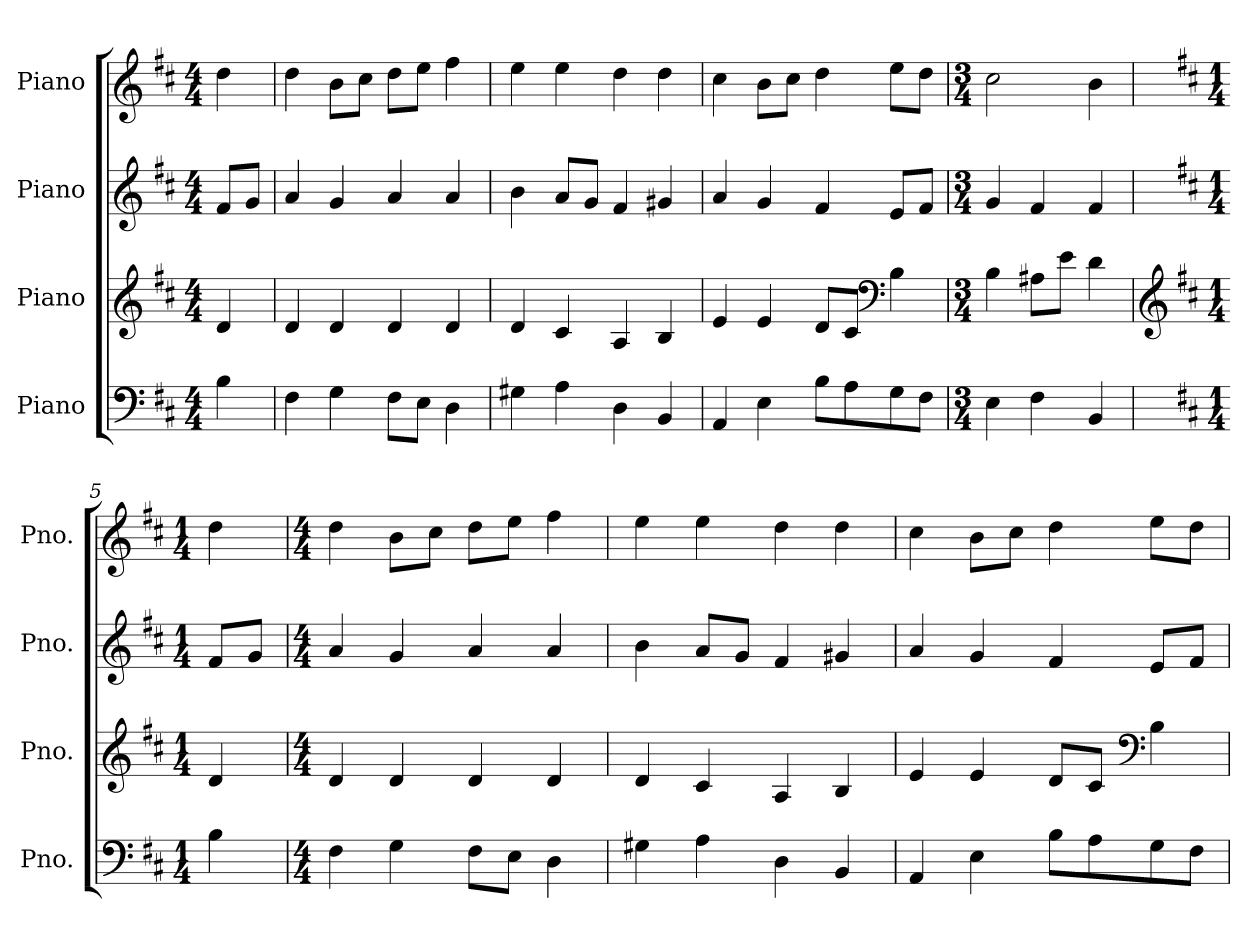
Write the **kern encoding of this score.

**kern	**kern	**kern	**kern
*part4	*part3	*part2	*part1
*staff4	*staff3	*staff2	*staff1
*I"Piano	*I"Piano	*I"Piano	*I"Piano
*I'Pno.	*I'Pno.	*I'Pno.	*I'Pno.
*clefF4	*clefG2	*clefG2	*clefG2
*k[f#c#]	*k[f#c#]	*k[f#c#]	*k[f#c#]
*M4/4	*M4/4	*M4/4	*M4/4
*MM120	*MM120	*MM120	*MM120
=	=	=	=
4B\	4d/	8f#/L	4dd\
.	.	8g/J	.
=1	=1	=1	=1
4F#\	4d/	4a/	4dd\
4G\	4d/	4g/	8b\L
.	.	.	8cc#\J
8F#\L	4d/	4a/	8dd\L
8E\J	.	.	8ee\J
4D\	4d/	4a/	4ff#\
=2	=2	=2	=2
4G#X\	4d/	4b\	4ee\
4A\	4c#/	8a/L	4ee\
.	.	8g/J	.
4D\	4A/	4f#/	4dd\
4BB/	4B/	4g#X/	4dd\
=3	=3	=3	=3
4AA/	4e/	4a/	4cc#\
4E\	4e/	4g/	8b\L
.	.	.	8cc#\J
8B\L	8d/L	4f#/	4dd\
8A\	8c#/J	.	.
*	*clefF4	*	*
8G\	4B\	8e/L	8ee\L
8F#\J	.	8f#/J	8dd\J
=4	=4	=4	=4
*M3/4	*M3/4	*M3/4	*M3/4
4E\	4B\	4g/	2cc#\
4F#\	8A#X\L	4f#/	.
.	8e\J	.	.
4BB/	4d\	4f#/	4b\
=5	=5	=5	=5
*	*clefG2	*	*
*k[f#c#]	*k[f#c#]	*k[f#c#]	*k[f#c#]
*M1/4	*M1/4	*M1/4	*M1/4
4B\	4d/	8f#/L	4dd\
.	.	8g/J	.
!!LO:LB:g=z
=6	=6	=6	=6
*M4/4	*M4/4	*M4/4	*M4/4
4F#\	4d/	4a/	4dd\
4G\	4d/	4g/	8b\L
.	.	.	8cc#\J
8F#\L	4d/	4a/	8dd\L
8E\J	.	.	8ee\J
4D\	4d/	4a/	4ff#\
=7	=7	=7	=7
4G#X\	4d/	4b\	4ee\
4A\	4c#/	8a/L	4ee\
.	.	8g/J	.
4D\	4A/	4f#/	4dd\
4BB/	4B/	4g#X/	4dd\
=8	=8	=8	=8
4AA/	4e/	4a/	4cc#\
4E\	4e/	4g/	8b\L
.	.	.	8cc#\J
8B\L	8d/L	4f#/	4dd\
8A\	8c#/J	.	.
*	*clefF4	*	*
8G\	4B\	8e/L	8ee\L
8F#\J	.	8f#/J	8dd\J
=	=	=	=
*-	*-	*-	*-
